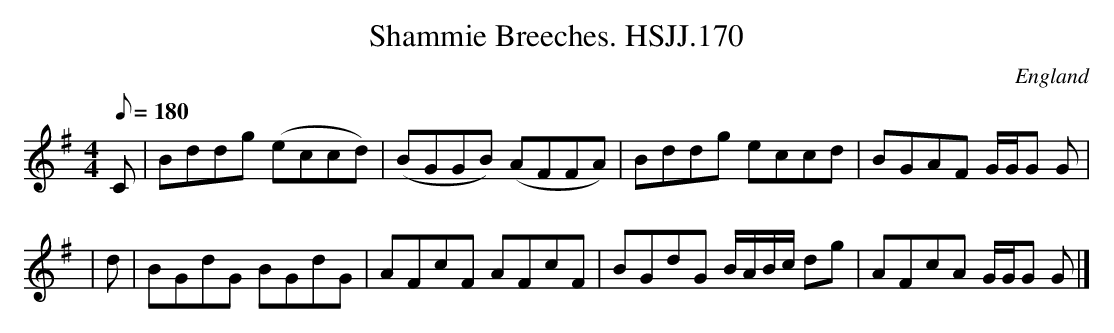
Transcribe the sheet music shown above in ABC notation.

X:1
T:Shammie Breeches. HSJJ.170
M:4/4
L:1/8
Q:180
O:England
K:G
C|Bddg (eccd)|(BGGB) (AFFA)|Bddg eccd|BGAF G/G/G G|!
|d|BGdG BGdG|AFcF AFcF|BGdG B/A/B/c/ dg|AFcA G/G/G G|]
